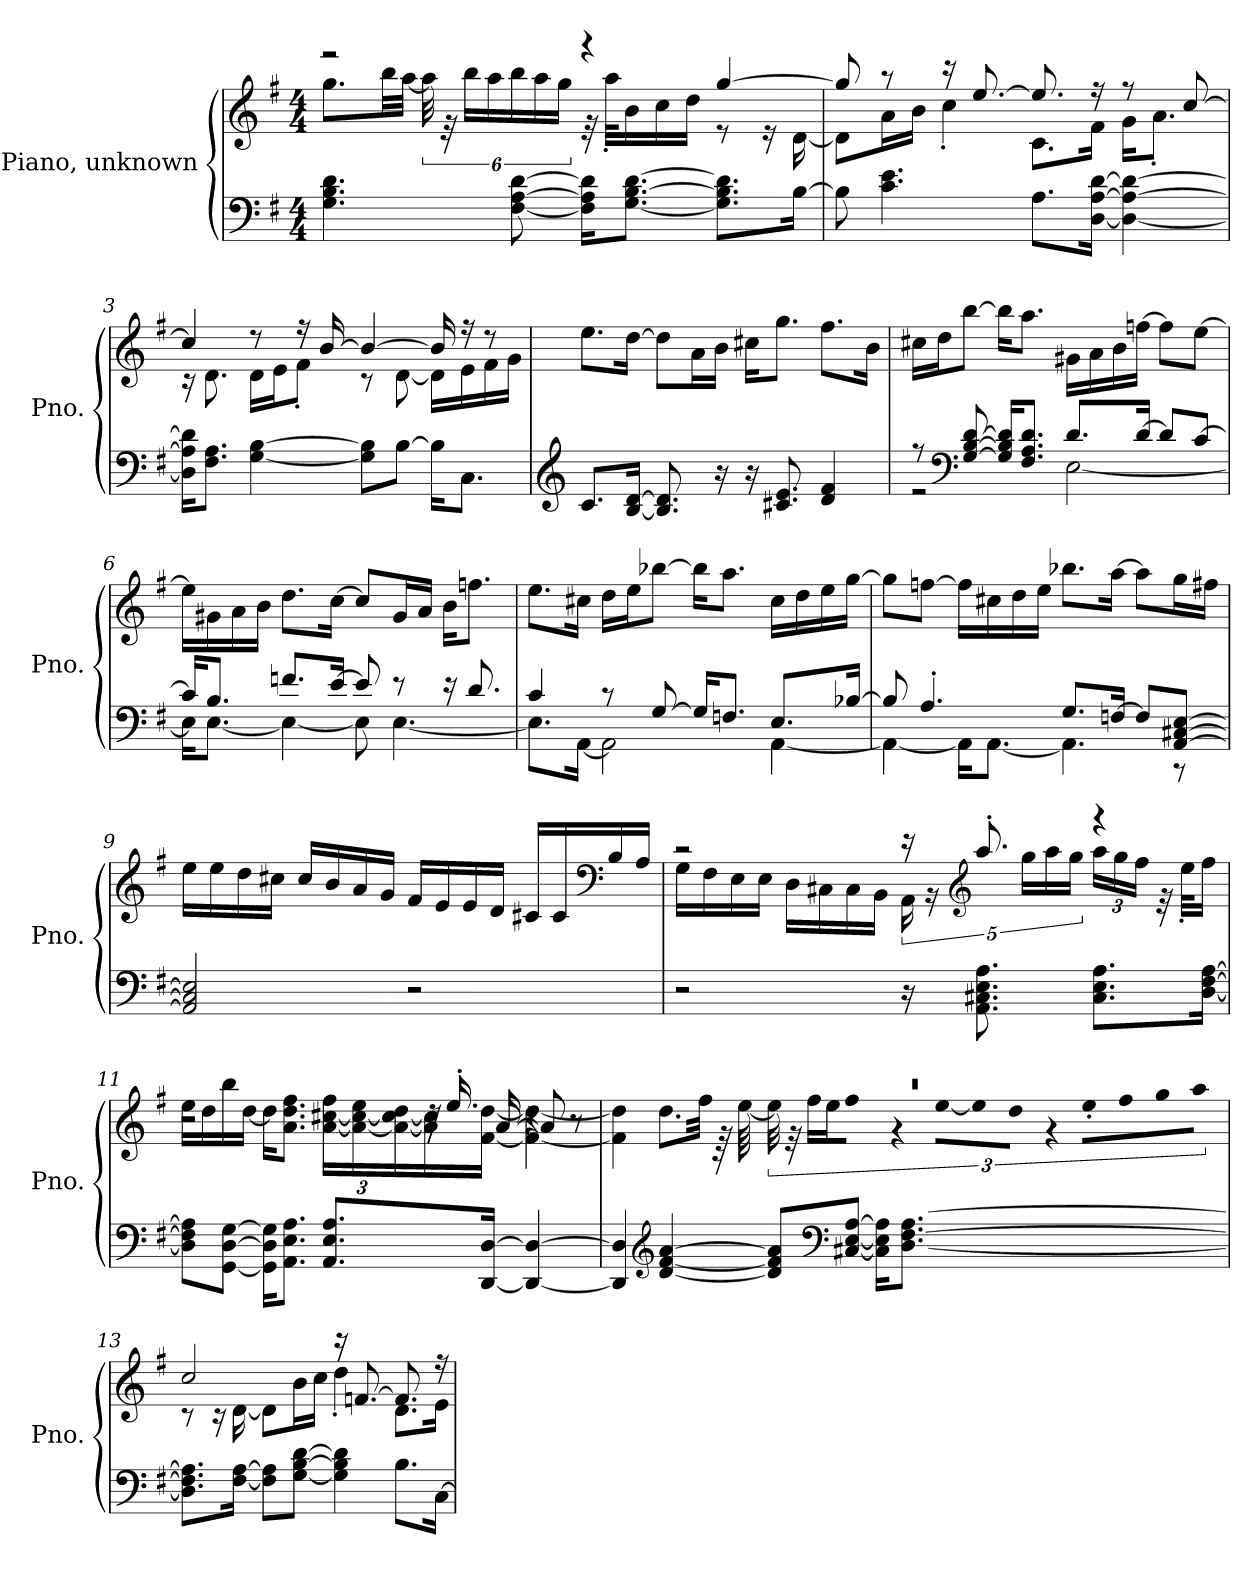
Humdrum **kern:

**kern	**kern
*part1	*part1
*staff2	*staff1
*I"Piano, unknown	*
*I'Pno.	*
*clefF4	*clefG2
*k[f#]	*k[f#]
*M4/4	*M4/4
*MM120	*MM120
=1	=1
*	*^
4.G\ 4.B\ 4.d\	2r	8.gg\L
.	.	32bb\LL
.	.	[32aa\JJJ
.	.	48aa\]
.	.	48r
.	.	24bb\LL
.	.	24aa\
*	*	*Xbrackettup
[8F#\ [8A\ [8d\	.	24bb\
.	.	24aa\
.	.	24gg\JJ
16F#\] 16A\] 16d\]KL	4r	32r
.	.	32aa'\KLL
[8.G\ [8.B\ [8.d\J	.	16b\
.	.	16cc\
.	.	16dd\JJ
8.G\] 8.B\] 8.d\]L	[4gg/	8r
.	.	16r
[16B\Jk	.	[16d\
=2	=2	=2
8B\]	8gg/]	8d\L]
4.c\ 4.e\	8r	16a\L
.	.	16b\JJ
.	16r	4cc'\
.	[8.ee/	.
8.A\L	8.ee/]	8.c\L
[16D\ [16A\ [16d\Jk	16r	16f#\Jk
4D\_ 4A\_ 4d\_	8r	16g\KL
.	.	8.a'\J
.	[8cc/	.
!!LO:LB:g=z	!!
=3	=3	=3
16D\] 16A\] 16d\]KL	4cc/]	16r
8.F#\ 8.A\J	.	8.d\
[4G\ [4B\	8r	16d\LL
.	.	16e\J
.	16r	8f#'\J
.	[16b/	.
8G\] 8B\]L	4b/_	8r
[8B\J	.	[8d\
16B\KL]	16b/]	16d\LL]
8.C\J	16r	16e\
.	8r	16f#\
.	.	16g\JJ
*	*v	*v
=4	=4
*clefG2	*
8.c/L	8.ee\L
[16B/ [16d/Jk	[16dd\Jk
8.B/] 8.d/]	8dd\L]
.	16a\L
16r	16b\JJ
16r	16cc#X\KL
8.c#X/ 8.e/	8.gg\J
4d/ 4f#/	8.ff#\L
.	16b\Jk
!!LO:LB:g=z
=5	=5
*^	*
8r	2r	16cc#X\LL
.	.	16dd\J
*clefF4	*	*
[8G/ [8B/ [8d/	.	[8bb\J
16G/] 16B/] 16d/]KL	.	16bb\KL]
8.F#/ 8.A/ 8.d/J	.	8.aa\J
8.d/L	[2E\	16g#X\LL
.	.	16a\
.	.	16b\
[16d/Jk	.	[16ffn\JJ
8d/L]	.	8ff\L]
[8c/J	.	[8ee\J
=6	=6	=6
16c/KL]	16E\KL]	16ee\LL]
8.B/J	[8.E\J	16g#X\
.	.	16a\
.	.	16b\JJ
8.fn/L	4E\_	8.dd\L
[16e/Jk	.	[16cc\Jk
8e/]	8E\]	8cc/L]
8r	[4.E\	16g#/L
.	.	16a/JJ
16r	.	16b\KL
8.d/	.	8.ffn\J
!!LO:LB:g=z
=7	=7	=7
4c/	8.E\L]	8.ee\L
.	[16AA\Jk	16cc#X\Jk
8r	2AA\]	16dd\LL
.	.	16ee\J
[8G/	.	[8bb-X\J
16G/KL]	.	16bb-\KL]
8.Fn/J	.	8.aa\J
8.E/L	[4AA\	16cc#\LL
.	.	16dd\
.	.	16ee\
[16B-X/Jk	.	[16gg\JJ
=8	=8	=8
8B-/]	4AA\_	8gg\L]
4.A'/	.	[8ffn\J
.	16AA\KL]	16ff\LL]
.	[8.AA\J	16cc#X\
.	.	16dd\
.	.	16ee\JJ
8.G/L	4.AA\]	8.bb-X\L
[16Fn/Jk	.	[16aa\Jk
8F/L]	.	8aa\L]
[8AA/ [8C#X/ [8E/J	8r	16gg\L
.	.	16ff#X\JJ
*v	*v	*
!!LO:LB:g=z
=9	=9
2AA/] 2C#/] 2E/]	16ee\LL
.	16ee\
.	16dd\
.	16cc#X\JJ
.	16cc#/LL
.	16b/
.	16a/
.	16g/JJ
2r	16f#/LL
.	16e/
.	16e/
.	16d/JJ
.	16c#X/LL
.	16c#/
*	*clefF4
.	16B/
.	16A/JJ
=10	=10
*	*^
2r	2r	16G\LL
.	.	16F#\
.	.	16E\
.	.	16E\JJ
.	.	16D\LL
.	.	16C#X\
.	.	16C#\
.	.	16BB\JJ
*	*	*brackettup
16r	16r	20AA\
.	.	20r
*	*clefG2	*
8.AA\ 8.C#X\ 8.E\ 8.A\	8.aa'/	.
.	.	20gg\LL
.	.	20aa\
.	.	20gg\JJ
*	*	*Xbrackettup
8.C#\ 8.E\ 8.A\L	4r	24aa\LL
.	.	24gg\
.	.	24ff#\JJ
.	.	32r
.	.	32ee'\KLL
[16D\ [16F#\ [16A\Jk	.	16ff#\JJ
!!LO:LB:g=z
=11	=11	=11
*	*	*^
8D\] 8F#\] 8A\]L	2r	16ee\LL	2r
.	.	16dd\	.
[8GG\ [8D\ [8G\J	.	16bb\	.
.	.	[16dd\JJ	.
16GG\] 16D\] 16G\]KL	.	16dd\KL]	.
8.AA\ 8.E\ 8.A\J	.	8.a\ 8.dd\ 8.ff#\J	.
8.AA/ 8.E/ 8.A/L	8r	[24a\ [24cc#X\ 24ff#\LL	8r
.	.	24a\_ 24cc#\_ 24ee\	.
.	.	24a\_ 24cc#\_ 24dd\	.
.	32r	16a\] 16cc#\]	16r
.	16.ee'/	.	.
[16DD/ [16D/Jk	.	[16f#\ [16dd\JJ	[16a/
4DD/_ 4D/_	4r	4f#\_ 4dd\_	8a/]
.	.	.	8r
*	*	*v	*v
=12	=12	=12
4DD/] 4D/]	1r	4f#\] 4dd\]
*clefG2	*	*
[4d/ [4f#/ [4a/	.	8.dd\L
.	.	32ff#\Jkk
.	.	64r
.	.	[64ee\
*	*	*brackettup
8d/] 8f#/] 8a/]L	.	48ee\]
.	.	48r
.	.	24ff#\LL
.	.	24ee\
*clefF4	*	*
[8C#X/ [8E/ [8A/J	.	32ff#\JJk
.	.	64r
.	.	[64ee\KLLL
.	.	32ee\]
.	.	32dd\JJJ
16C#\] 16E\] 16A\]KL	.	32r
.	.	32ee'\KLL
[8.D\ [8.F#\ [8.A\J	.	16ff#\
.	.	16gg\
.	.	16aa\JJ
!!LO:PB:g=z	!!
=13	=13	=13
8.D\] 8.F#\] 8.A\]L	2cc/	8r
.	.	16r
[16F#\ [16A\Jk	.	[16d\
8F#\] 8A\]L	.	8d\L]
[8G\ [8B\ [8d\J	.	16b\L
.	.	16cc\JJ
4G\] 4B\] 4d\]	16r	4dd'\
.	[8.fn/	.
8.B\L	8.f/]	8.d\L
[16C\Jk	16r	16e\Jk
*	*v	*v
=	=
*-	*-
